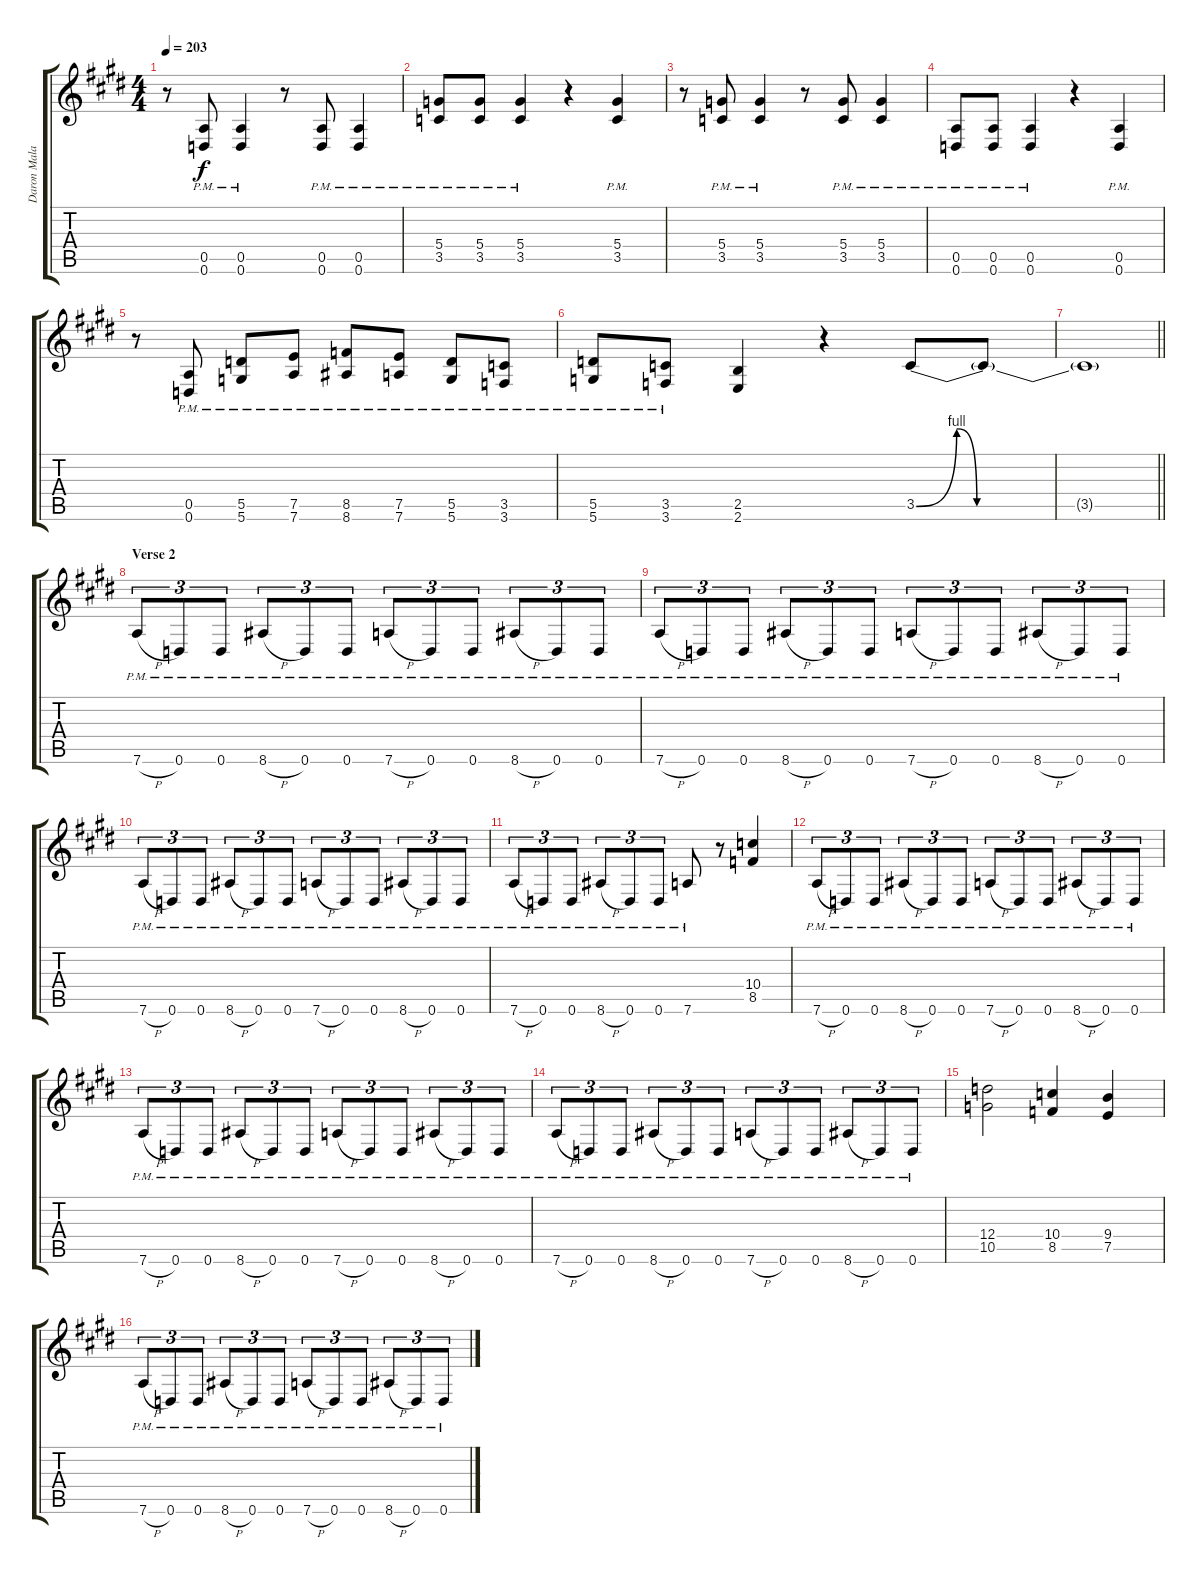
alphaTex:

\track ("Daron Malakian [Guitar 2]" "Daron Mala") {instrument distortionguitar}
\staff {score tabs}
\tuning (E4 B3 G3 D3 A2 D2) {hide}
\ts (4 4)
\tempo 203
\clef g2
\ks c#minor
r.8{dy f} (0.5{pm} 0.6{pm}).8 (0.5{pm} 0.6{pm}).4 r.8 (0.5{pm} 0.6{pm}).8 (0.5{pm} 0.6{pm}).4 |
(5.4{pm} 3.5{pm}).8 (5.4{pm} 3.5{pm}).8 (5.4{pm} 3.5{pm}).4 r.4 (5.4{pm} 3.5{pm}).4 |
r.8 (5.4{pm} 3.5{pm}).8 (5.4{pm} 3.5{pm}).4 r.8 (5.4{pm} 3.5{pm}).8 (5.4{pm} 3.5{pm}).4 |
(0.5{pm} 0.6{pm}).8 (0.5{pm} 0.6{pm}).8 (0.5{pm} 0.6{pm}).4 r.4 (0.5{pm} 0.6{pm}).4 |
r.8 (0.5{pm} 0.6{pm}).8 (5.5{pm} 5.6{pm}).8 (7.5{pm} 7.6{pm}).8 (8.5{pm} 8.6{pm}).8 (7.5{pm} 7.6{pm}).8 (5.5{pm} 5.6{pm}).8 (3.5{pm} 3.6{pm}).8 |
(5.5{pm} 5.6{pm}).8 (3.5{pm} 3.6{pm}).8 (2.5 2.6).4 r.4 3.5{be (custom 0 0 10 4 15 0 60 0)}.8 3.5{t}.8 |
\barLineRight lightlight
3.5{t}.1 |
\section ("" "Verse 2")
7.6{h pm}.8{tu (3 2)} 0.6{pm}.8{tu (3 2)} 0.6{pm}.8{tu (3 2)} 8.6{h pm}.8{tu (3 2)} 0.6{pm}.8{tu (3 2)} 0.6{pm}.8{tu (3 2)} 7.6{h pm}.8{tu (3 2)} 0.6{pm}.8{tu (3 2)} 0.6{pm}.8{tu (3 2)} 8.6{h pm}.8{tu (3 2)} 0.6{pm}.8{tu (3 2)} 0.6{pm}.8{tu (3 2)} |
7.6{h pm}.8{tu (3 2)} 0.6{pm}.8{tu (3 2)} 0.6{pm}.8{tu (3 2)} 8.6{h pm}.8{tu (3 2)} 0.6{pm}.8{tu (3 2)} 0.6{pm}.8{tu (3 2)} 7.6{h pm}.8{tu (3 2)} 0.6{pm}.8{tu (3 2)} 0.6{pm}.8{tu (3 2)} 8.6{h pm}.8{tu (3 2)} 0.6{pm}.8{tu (3 2)} 0.6{pm}.8{tu (3 2)} |
7.6{h pm}.8{tu (3 2)} 0.6{pm}.8{tu (3 2)} 0.6{pm}.8{tu (3 2)} 8.6{h pm}.8{tu (3 2)} 0.6{pm}.8{tu (3 2)} 0.6{pm}.8{tu (3 2)} 7.6{h pm}.8{tu (3 2)} 0.6{pm}.8{tu (3 2)} 0.6{pm}.8{tu (3 2)} 8.6{h pm}.8{tu (3 2)} 0.6{pm}.8{tu (3 2)} 0.6{pm}.8{tu (3 2)} |
7.6{h pm}.8{tu (3 2)} 0.6{pm}.8{tu (3 2)} 0.6{pm}.8{tu (3 2)} 8.6{h pm}.8{tu (3 2)} 0.6{pm}.8{tu (3 2)} 0.6{pm}.8{tu (3 2)} 7.6{pm}.8 r.8 (10.4 8.5).4 |
7.6{h pm}.8{tu (3 2)} 0.6{pm}.8{tu (3 2)} 0.6{pm}.8{tu (3 2)} 8.6{h pm}.8{tu (3 2)} 0.6{pm}.8{tu (3 2)} 0.6{pm}.8{tu (3 2)} 7.6{h pm}.8{tu (3 2)} 0.6{pm}.8{tu (3 2)} 0.6{pm}.8{tu (3 2)} 8.6{h pm}.8{tu (3 2)} 0.6{pm}.8{tu (3 2)} 0.6{pm}.8{tu (3 2)} |
7.6{h pm}.8{tu (3 2)} 0.6{pm}.8{tu (3 2)} 0.6{pm}.8{tu (3 2)} 8.6{h pm}.8{tu (3 2)} 0.6{pm}.8{tu (3 2)} 0.6{pm}.8{tu (3 2)} 7.6{h pm}.8{tu (3 2)} 0.6{pm}.8{tu (3 2)} 0.6{pm}.8{tu (3 2)} 8.6{h pm}.8{tu (3 2)} 0.6{pm}.8{tu (3 2)} 0.6{pm}.8{tu (3 2)} |
7.6{h pm}.8{tu (3 2)} 0.6{pm}.8{tu (3 2)} 0.6{pm}.8{tu (3 2)} 8.6{h pm}.8{tu (3 2)} 0.6{pm}.8{tu (3 2)} 0.6{pm}.8{tu (3 2)} 7.6{h pm}.8{tu (3 2)} 0.6{pm}.8{tu (3 2)} 0.6{pm}.8{tu (3 2)} 8.6{h pm}.8{tu (3 2)} 0.6{pm}.8{tu (3 2)} 0.6{pm}.8{tu (3 2)} |
(12.4 10.5).2 (10.4 8.5).4 (9.4 7.5).4 |
7.6{h pm}.8{tu (3 2)} 0.6{pm}.8{tu (3 2)} 0.6{pm}.8{tu (3 2)} 8.6{h pm}.8{tu (3 2)} 0.6{pm}.8{tu (3 2)} 0.6{pm}.8{tu (3 2)} 7.6{h pm}.8{tu (3 2)} 0.6{pm}.8{tu (3 2)} 0.6{pm}.8{tu (3 2)} 8.6{h pm}.8{tu (3 2)} 0.6{pm}.8{tu (3 2)} 0.6{pm}.8{tu (3 2)}
